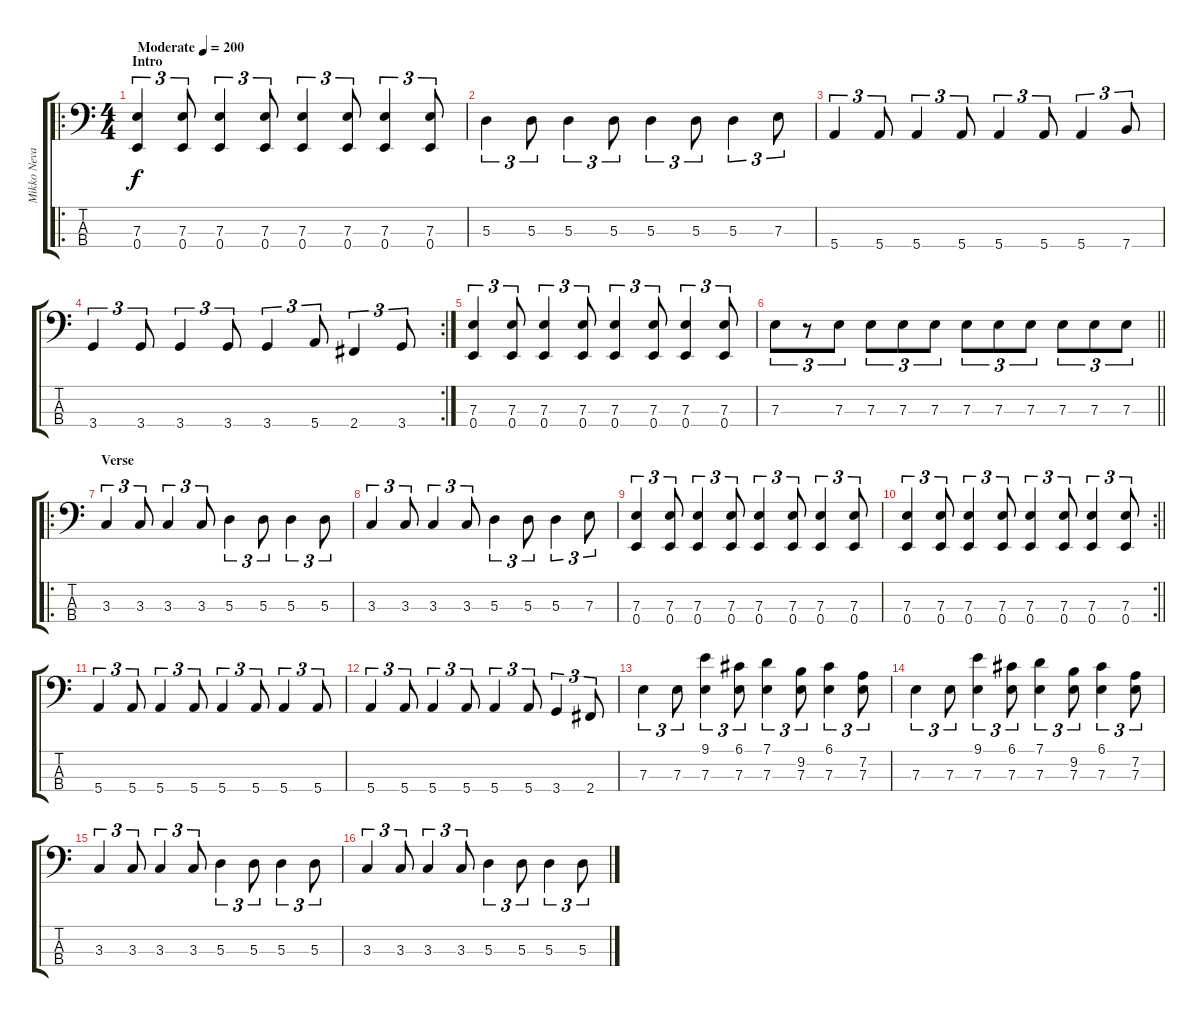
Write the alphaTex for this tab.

\track ("Mikko Nevalainen" "Mikko Neva") {instrument electricbassfinger}
\staff {score tabs}
\tuning (G2 D2 A1 E1) {hide}
\ro
\ts (4 4)
\section ("" "Intro")
\tempo (200 "Moderate")
\clef f4
\ks c
(7.3 0.4).4{tu (3 2) dy f instrument electricbassfinger} (7.3 0.4).8{tu (3 2)} (7.3 0.4).4{tu (3 2)} (7.3 0.4).8{tu (3 2)} (7.3 0.4).4{tu (3 2)} (7.3 0.4).8{tu (3 2)} (7.3 0.4).4{tu (3 2)} (7.3 0.4).8{tu (3 2)} |
5.3.4{tu (3 2)} 5.3.8{tu (3 2)} 5.3.4{tu (3 2)} 5.3.8{tu (3 2)} 5.3.4{tu (3 2)} 5.3.8{tu (3 2)} 5.3.4{tu (3 2)} 7.3.8{tu (3 2)} |
5.4.4{tu (3 2)} 5.4.8{tu (3 2)} 5.4.4{tu (3 2)} 5.4.8{tu (3 2)} 5.4.4{tu (3 2)} 5.4.8{tu (3 2)} 5.4.4{tu (3 2)} 7.4.8{tu (3 2)} |
\rc 2
3.4.4{tu (3 2)} 3.4.8{tu (3 2)} 3.4.4{tu (3 2)} 3.4.8{tu (3 2)} 3.4.4{tu (3 2)} 5.4.8{tu (3 2)} 2.4.4{tu (3 2)} 3.4.8{tu (3 2)} |
(7.3 0.4).4{tu (3 2)} (7.3 0.4).8{tu (3 2)} (7.3 0.4).4{tu (3 2)} (7.3 0.4).8{tu (3 2)} (7.3 0.4).4{tu (3 2)} (7.3 0.4).8{tu (3 2)} (7.3 0.4).4{tu (3 2)} (7.3 0.4).8{tu (3 2)} |
\barLineRight lightlight
7.3.8{tu (3 2)} r.8{tu (3 2)} 7.3.8{tu (3 2)} 7.3.8{tu (3 2)} 7.3.8{tu (3 2)} 7.3.8{tu (3 2)} 7.3.8{tu (3 2)} 7.3.8{tu (3 2)} 7.3.8{tu (3 2)} 7.3.8{tu (3 2)} 7.3.8{tu (3 2)} 7.3.8{tu (3 2)} |
\ro
\section ("" "Verse")
3.3.4{tu (3 2)} 3.3.8{tu (3 2)} 3.3.4{tu (3 2)} 3.3.8{tu (3 2)} 5.3.4{tu (3 2)} 5.3.8{tu (3 2)} 5.3.4{tu (3 2)} 5.3.8{tu (3 2)} |
3.3.4{tu (3 2)} 3.3.8{tu (3 2)} 3.3.4{tu (3 2)} 3.3.8{tu (3 2)} 5.3.4{tu (3 2)} 5.3.8{tu (3 2)} 5.3.4{tu (3 2)} 7.3.8{tu (3 2)} |
(7.3 0.4).4{tu (3 2)} (7.3 0.4).8{tu (3 2)} (7.3 0.4).4{tu (3 2)} (7.3 0.4).8{tu (3 2)} (7.3 0.4).4{tu (3 2)} (7.3 0.4).8{tu (3 2)} (7.3 0.4).4{tu (3 2)} (7.3 0.4).8{tu (3 2)} |
\rc 2
\barLineRight lightlight
(7.3 0.4).4{tu (3 2)} (7.3 0.4).8{tu (3 2)} (7.3 0.4).4{tu (3 2)} (7.3 0.4).8{tu (3 2)} (7.3 0.4).4{tu (3 2)} (7.3 0.4).8{tu (3 2)} (7.3 0.4).4{tu (3 2)} (7.3 0.4).8{tu (3 2)} |
5.4.4{tu (3 2)} 5.4.8{tu (3 2)} 5.4.4{tu (3 2)} 5.4.8{tu (3 2)} 5.4.4{tu (3 2)} 5.4.8{tu (3 2)} 5.4.4{tu (3 2)} 5.4.8{tu (3 2)} |
5.4.4{tu (3 2)} 5.4.8{tu (3 2)} 5.4.4{tu (3 2)} 5.4.8{tu (3 2)} 5.4.4{tu (3 2)} 5.4.8{tu (3 2)} 3.4.4{tu (3 2)} 2.4.8{tu (3 2)} |
7.3.4{tu (3 2)} 7.3.8{tu (3 2)} (9.1 7.3).4{tu (3 2)} (6.1 7.3).8{tu (3 2)} (7.1 7.3).4{tu (3 2)} (9.2 7.3).8{tu (3 2)} (6.1 7.3).4{tu (3 2)} (7.2 7.3).8{tu (3 2)} |
7.3.4{tu (3 2)} 7.3.8{tu (3 2)} (9.1 7.3).4{tu (3 2)} (6.1 7.3).8{tu (3 2)} (7.1 7.3).4{tu (3 2)} (9.2 7.3).8{tu (3 2)} (6.1 7.3).4{tu (3 2)} (7.2 7.3).8{tu (3 2)} |
3.3.4{tu (3 2)} 3.3.8{tu (3 2)} 3.3.4{tu (3 2)} 3.3.8{tu (3 2)} 5.3.4{tu (3 2)} 5.3.8{tu (3 2)} 5.3.4{tu (3 2)} 5.3.8{tu (3 2)} |
3.3.4{tu (3 2)} 3.3.8{tu (3 2)} 3.3.4{tu (3 2)} 3.3.8{tu (3 2)} 5.3.4{tu (3 2)} 5.3.8{tu (3 2)} 5.3.4{tu (3 2)} 5.3.8{tu (3 2)}
